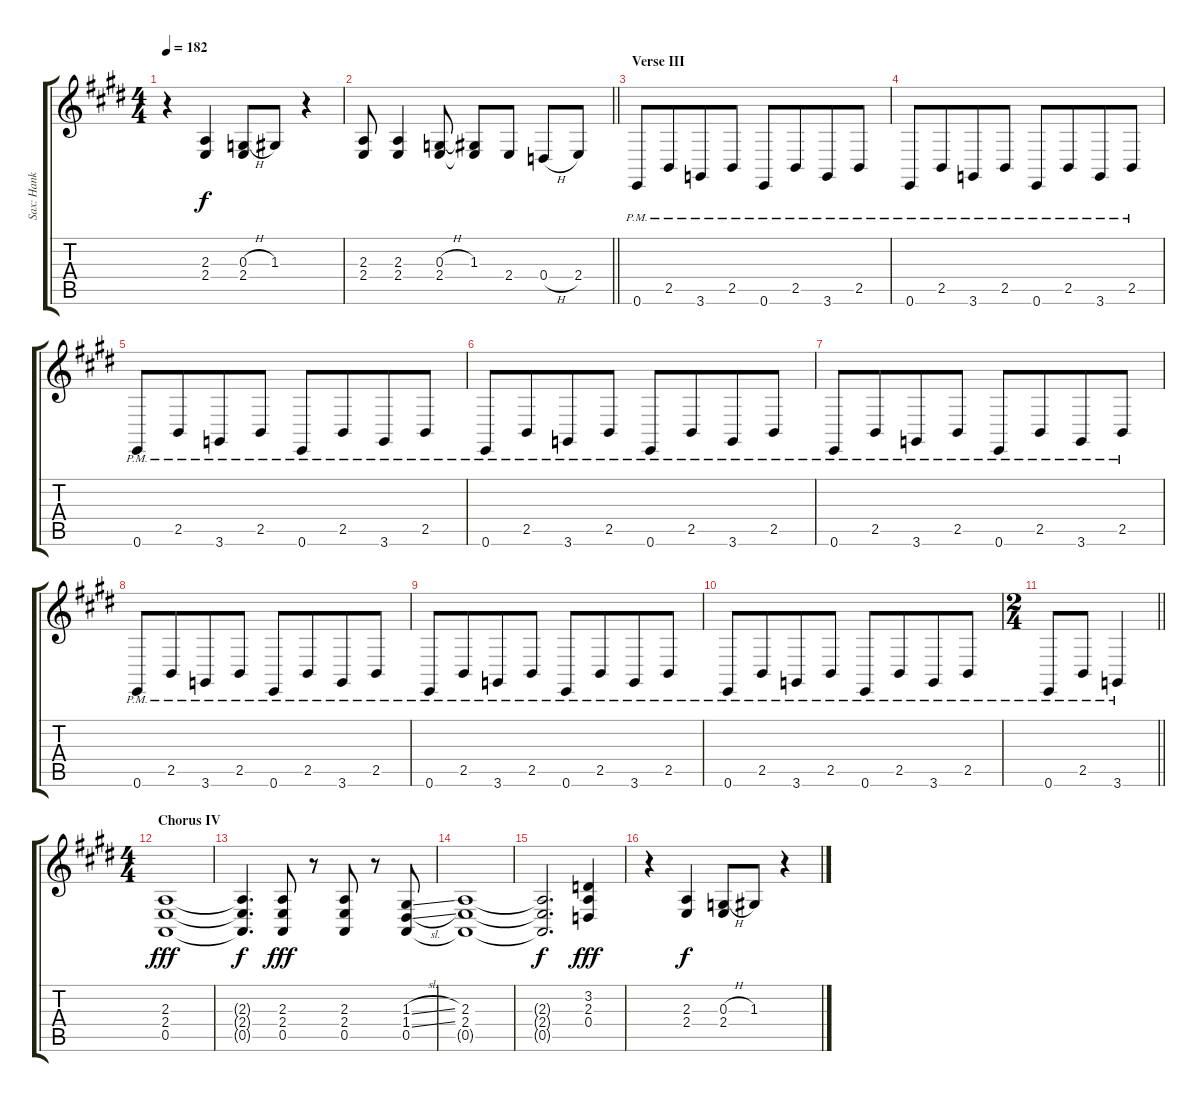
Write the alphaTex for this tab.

\track ("Sax: Hank" "Sax: Hank") {instrument tenorsax}
\staff {score tabs}
\tuning (E4 B3 G3 D3 A2 E2) {hide}
\ts (4 4)
\tempo 182
\clef g2
\ks e
r.4{dy f} (2.3 2.4).4 (0.3{h} 2.4).8 1.3.8 r.4 |
\barLineRight lightlight
(2.3 2.4).8 (2.3 2.4).4 (0.3{h} 2.4).8 (1.3 2.4{t}).8 2.4.8 0.4{h}.8 2.4.8 |
\section ("" "Verse III")
0.6{pm}.8 2.5{pm}.8{beam merge} 3.6{pm}.8 2.5{pm}.8 0.6{pm}.8 2.5{pm}.8{beam merge} 3.6{pm}.8 2.5{pm}.8 |
0.6{pm}.8 2.5{pm}.8{beam merge} 3.6{pm}.8 2.5{pm}.8 0.6{pm}.8 2.5{pm}.8{beam merge} 3.6{pm}.8 2.5{pm}.8 |
0.6{pm}.8 2.5{pm}.8{beam merge} 3.6{pm}.8 2.5{pm}.8 0.6{pm}.8 2.5{pm}.8{beam merge} 3.6{pm}.8 2.5{pm}.8 |
0.6{pm}.8 2.5{pm}.8{beam merge} 3.6{pm}.8 2.5{pm}.8 0.6{pm}.8 2.5{pm}.8{beam merge} 3.6{pm}.8 2.5{pm}.8 |
0.6{pm}.8 2.5{pm}.8{beam merge} 3.6{pm}.8 2.5{pm}.8 0.6{pm}.8 2.5{pm}.8{beam merge} 3.6{pm}.8 2.5{pm}.8 |
0.6{pm}.8 2.5{pm}.8{beam merge} 3.6{pm}.8 2.5{pm}.8 0.6{pm}.8 2.5{pm}.8{beam merge} 3.6{pm}.8 2.5{pm}.8 |
0.6{pm}.8 2.5{pm}.8{beam merge} 3.6{pm}.8 2.5{pm}.8 0.6{pm}.8 2.5{pm}.8{beam merge} 3.6{pm}.8 2.5{pm}.8 |
0.6{pm}.8 2.5{pm}.8{beam merge} 3.6{pm}.8 2.5{pm}.8 0.6{pm}.8 2.5{pm}.8{beam merge} 3.6{pm}.8 2.5{pm}.8 |
\ts (2 4)
\barLineRight lightlight
0.6{pm}.8 2.5{pm}.8{beam merge} 3.6{pm}.4 |
\ts (4 4)
\section ("" "Chorus IV")
(2.3 2.4 0.5).1{dy fff} |
(2.3{t} 2.4{t} 0.5{t}).4{d dy f} (2.3 2.4 0.5).8{dy fff} r.8 (2.3 2.4 0.5).8 r.8 (1.3{sl} 1.4{sl} 0.5).8 |
(2.3 2.4 0.5{t}).1 |
(2.3{t} 2.4{t} 0.5{t}).2{d dy f} (3.2 2.3 0.4).4{dy fff} |
r.4 (2.3 2.4).4{dy f} (0.3{h} 2.4).8 1.3.8 r.4
